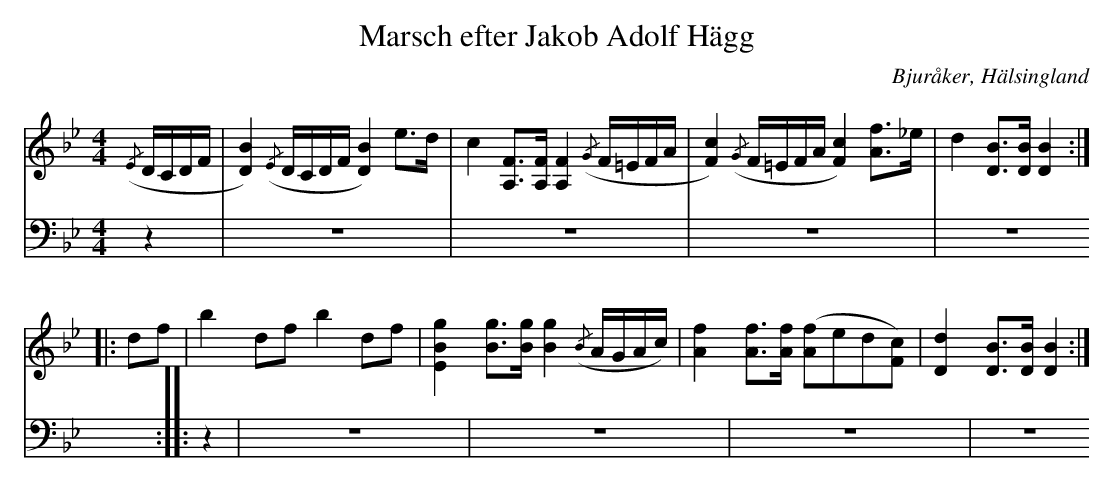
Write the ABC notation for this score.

X:1
T: Marsch efter Jakob Adolf Hägg
O: Bjuråker, Hälsingland
M: 4/4
L: 1/16
K: Bb
V:1
V:2
V:3 merge
V:1
({/E}DCDF|[D4B4]) ({/E}DCDF [D4B4]) e2>d2|c4 [A,2F2]>[A,2F2] [A,4F4] ({/G}F=EFA|[F4c4]) ({/G}F=EFA [F4c4]) [A2f2]>_e2|d4 [D2B2]>[D2B2] [D4B4]:|
|:d2f2|b4 d2f2 b4 d2f2|[E4B4g4] [B2g2]>[B2g2] [B4g4] ({/B}AGAc)|[A4f4] [A2f2]>[A2f2] ([A2f2]e2d2[F2c2])|[D4d4] [D2B2]>[D2B2] [D4B4]:|
V:2 clef=bass
z4|z16|z16|z16|z16:|
|:z4|z16|z16|z16|z16:|
V:3 clef=bass
z4|z16|z16|z16|z16:|
|:z4|z16|z16|z16|z16:|
